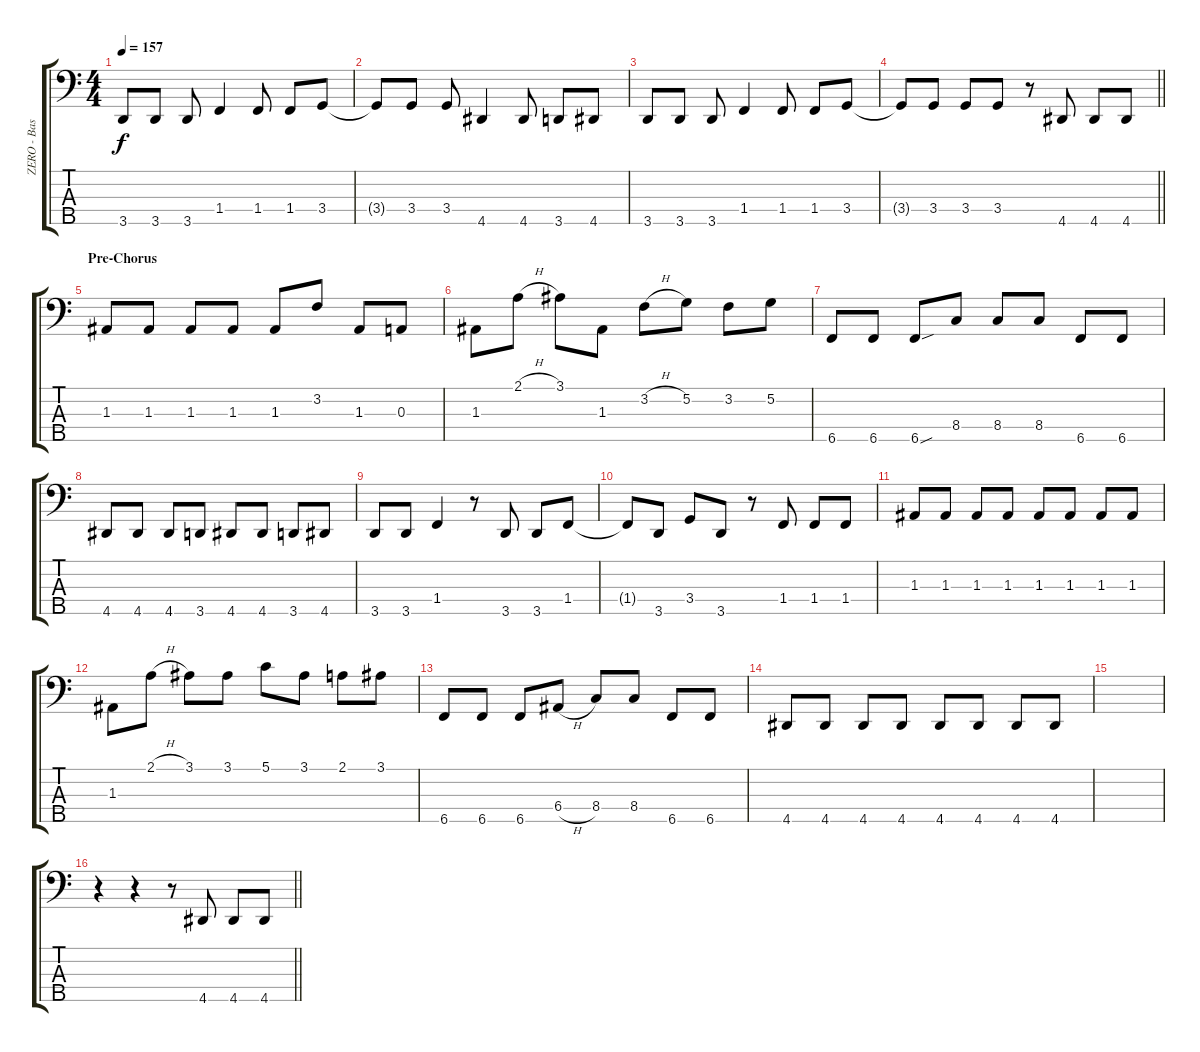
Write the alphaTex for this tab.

\track ("ZERO - Bass" "ZERO - Bas") {instrument electricbassfinger}
\staff {score tabs}
\tuning (G2 D2 A1 E1 B0) {hide}
\ts (4 4)
\tempo 157
\clef f4
\ks c
3.5.8{dy f} 3.5.8 3.5.8 1.4.4 1.4.8 1.4.8 3.4.8 |
3.4{t}.8 3.4.8 3.4.8 4.5.4 4.5.8 3.5.8 4.5.8 |
3.5.8 3.5.8 3.5.8 1.4.4 1.4.8 1.4.8 3.4.8 |
\barLineRight lightlight
3.4{t}.8 3.4.8 3.4.8 3.4.8 r.8 4.5.8 4.5.8 4.5.8 |
\section ("" "Pre-Chorus")
1.3.8 1.3.8 1.3.8 1.3.8 1.3.8 3.2.8 1.3.8 0.3.8 |
1.3.8 2.1{h}.8 3.1.8 1.3.8 3.2{h}.8 5.2.8 3.2.8 5.2.8 |
6.5.8 6.5.8 6.5{sou}.8 8.4.8 8.4.8 8.4.8 6.5.8 6.5.8 |
4.5.8 4.5.8 4.5.8 3.5.8 4.5.8 4.5.8 3.5.8 4.5.8 |
3.5.8 3.5.8 1.4.4 r.8 3.5.8 3.5.8 1.4.8 |
1.4{t}.8 3.5.8 3.4.8 3.5.8 r.8 1.4.8 1.4.8 1.4.8 |
1.3.8 1.3.8 1.3.8 1.3.8 1.3.8 1.3.8 1.3.8 1.3.8 |
1.3.8 2.1{h}.8 3.1.8 3.1.8 5.1.8 3.1.8 2.1.8 3.1.8 |
6.5.8 6.5.8 6.5.8 6.4{h}.8 8.4.8 8.4.8 6.5.8 6.5.8 |
4.5.8 4.5.8 4.5.8 4.5.8 4.5.8 4.5.8 4.5.8 4.5.8 |
|
\barLineRight lightlight
r.4 r.4 r.8 4.5.8 4.5.8 4.5.8
